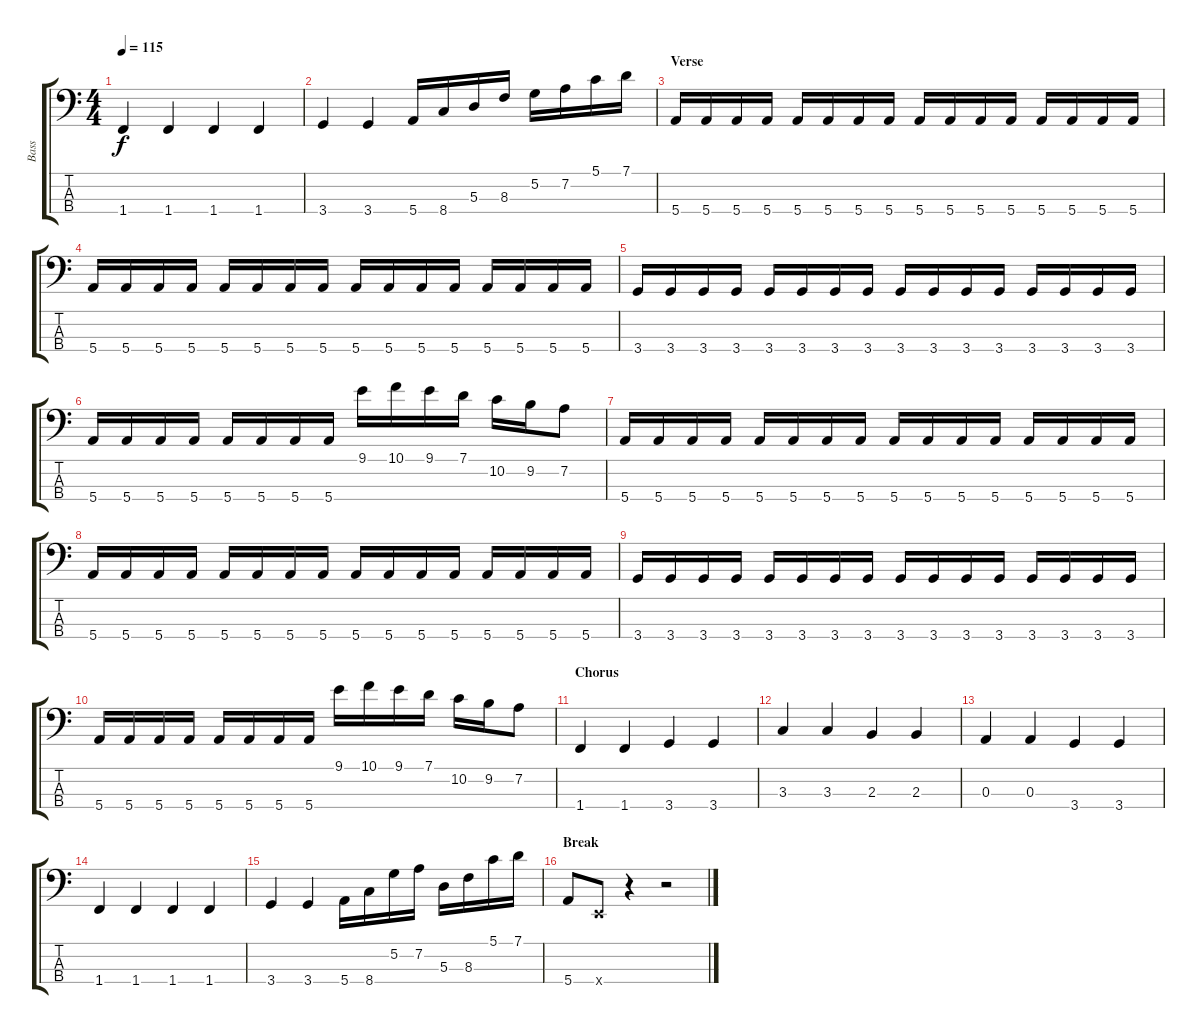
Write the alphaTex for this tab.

\track ("Bass" "Bass") {instrument electricbassfinger}
\staff {score tabs}
\tuning (G2 D2 A1 E1) {hide}
\ts (4 4)
\tempo 115
\clef f4
\ks c
1.4.4{dy f} 1.4.4 1.4.4 1.4.4 |
3.4.4 3.4.4 5.4.16 8.4.16 5.3.16 8.3.16 5.2.16 7.2.16 5.1.16 7.1.16 |
\section ("" "Verse")
5.4.16 5.4.16 5.4.16 5.4.16 5.4.16 5.4.16 5.4.16 5.4.16 5.4.16 5.4.16 5.4.16 5.4.16 5.4.16 5.4.16 5.4.16 5.4.16 |
5.4.16 5.4.16 5.4.16 5.4.16 5.4.16 5.4.16 5.4.16 5.4.16 5.4.16 5.4.16 5.4.16 5.4.16 5.4.16 5.4.16 5.4.16 5.4.16 |
3.4.16 3.4.16 3.4.16 3.4.16 3.4.16 3.4.16 3.4.16 3.4.16 3.4.16 3.4.16 3.4.16 3.4.16 3.4.16 3.4.16 3.4.16 3.4.16 |
5.4.16 5.4.16 5.4.16 5.4.16 5.4.16 5.4.16 5.4.16 5.4.16 9.1.16 10.1.16 9.1.16 7.1.16 10.2.16 9.2.16 7.2.8 |
5.4.16 5.4.16 5.4.16 5.4.16 5.4.16 5.4.16 5.4.16 5.4.16 5.4.16 5.4.16 5.4.16 5.4.16 5.4.16 5.4.16 5.4.16 5.4.16 |
5.4.16 5.4.16 5.4.16 5.4.16 5.4.16 5.4.16 5.4.16 5.4.16 5.4.16 5.4.16 5.4.16 5.4.16 5.4.16 5.4.16 5.4.16 5.4.16 |
3.4.16 3.4.16 3.4.16 3.4.16 3.4.16 3.4.16 3.4.16 3.4.16 3.4.16 3.4.16 3.4.16 3.4.16 3.4.16 3.4.16 3.4.16 3.4.16 |
5.4.16 5.4.16 5.4.16 5.4.16 5.4.16 5.4.16 5.4.16 5.4.16 9.1.16 10.1.16 9.1.16 7.1.16 10.2.16 9.2.16 7.2.8 |
\section ("" "Chorus")
1.4.4 1.4.4 3.4.4 3.4.4 |
3.3.4 3.3.4 2.3.4 2.3.4 |
0.3.4 0.3.4 3.4.4 3.4.4 |
1.4.4 1.4.4 1.4.4 1.4.4 |
3.4.4 3.4.4 5.4.16 8.4.16 5.2.16 7.2.16 5.3.16 8.3.16 5.1.16 7.1.16 |
\section ("" "Break")
5.4.8 0.4{x}.8 r.4 r.2
